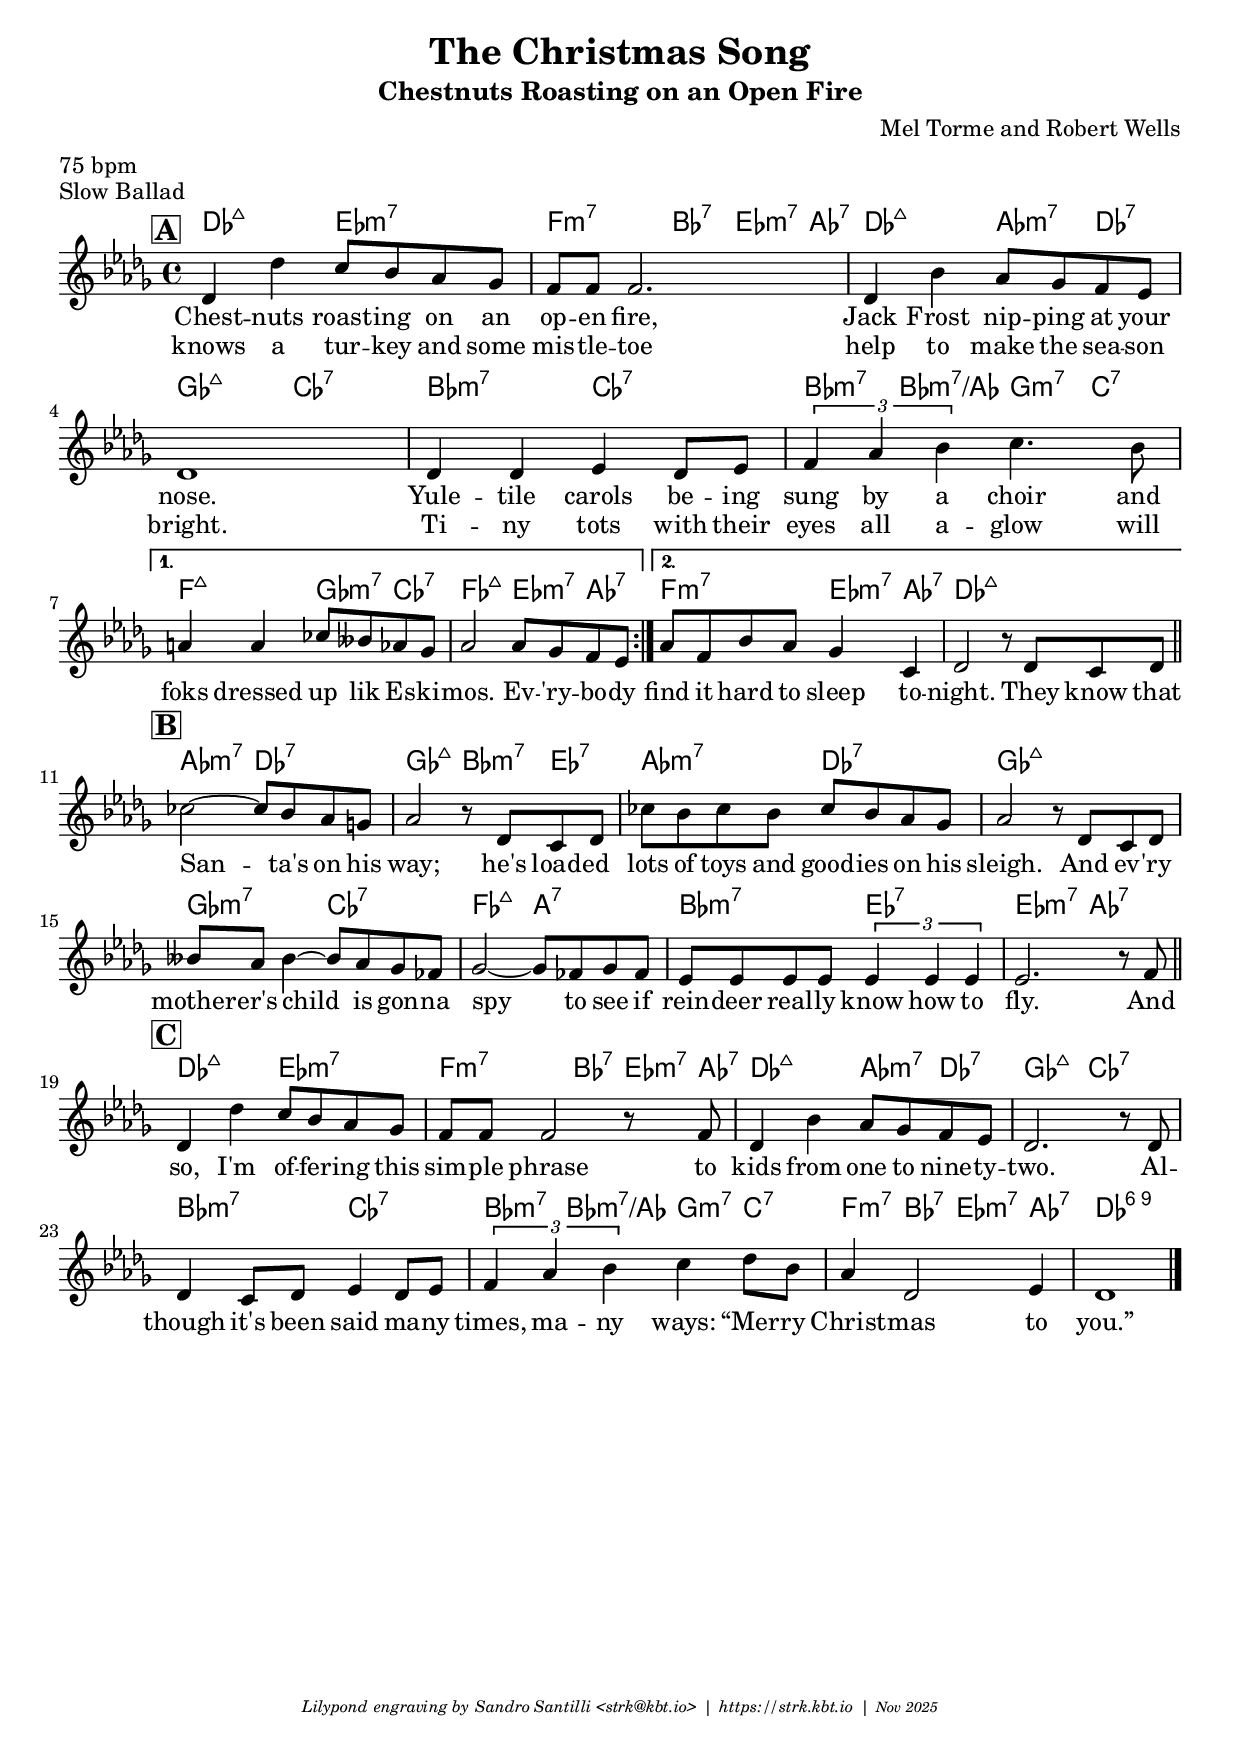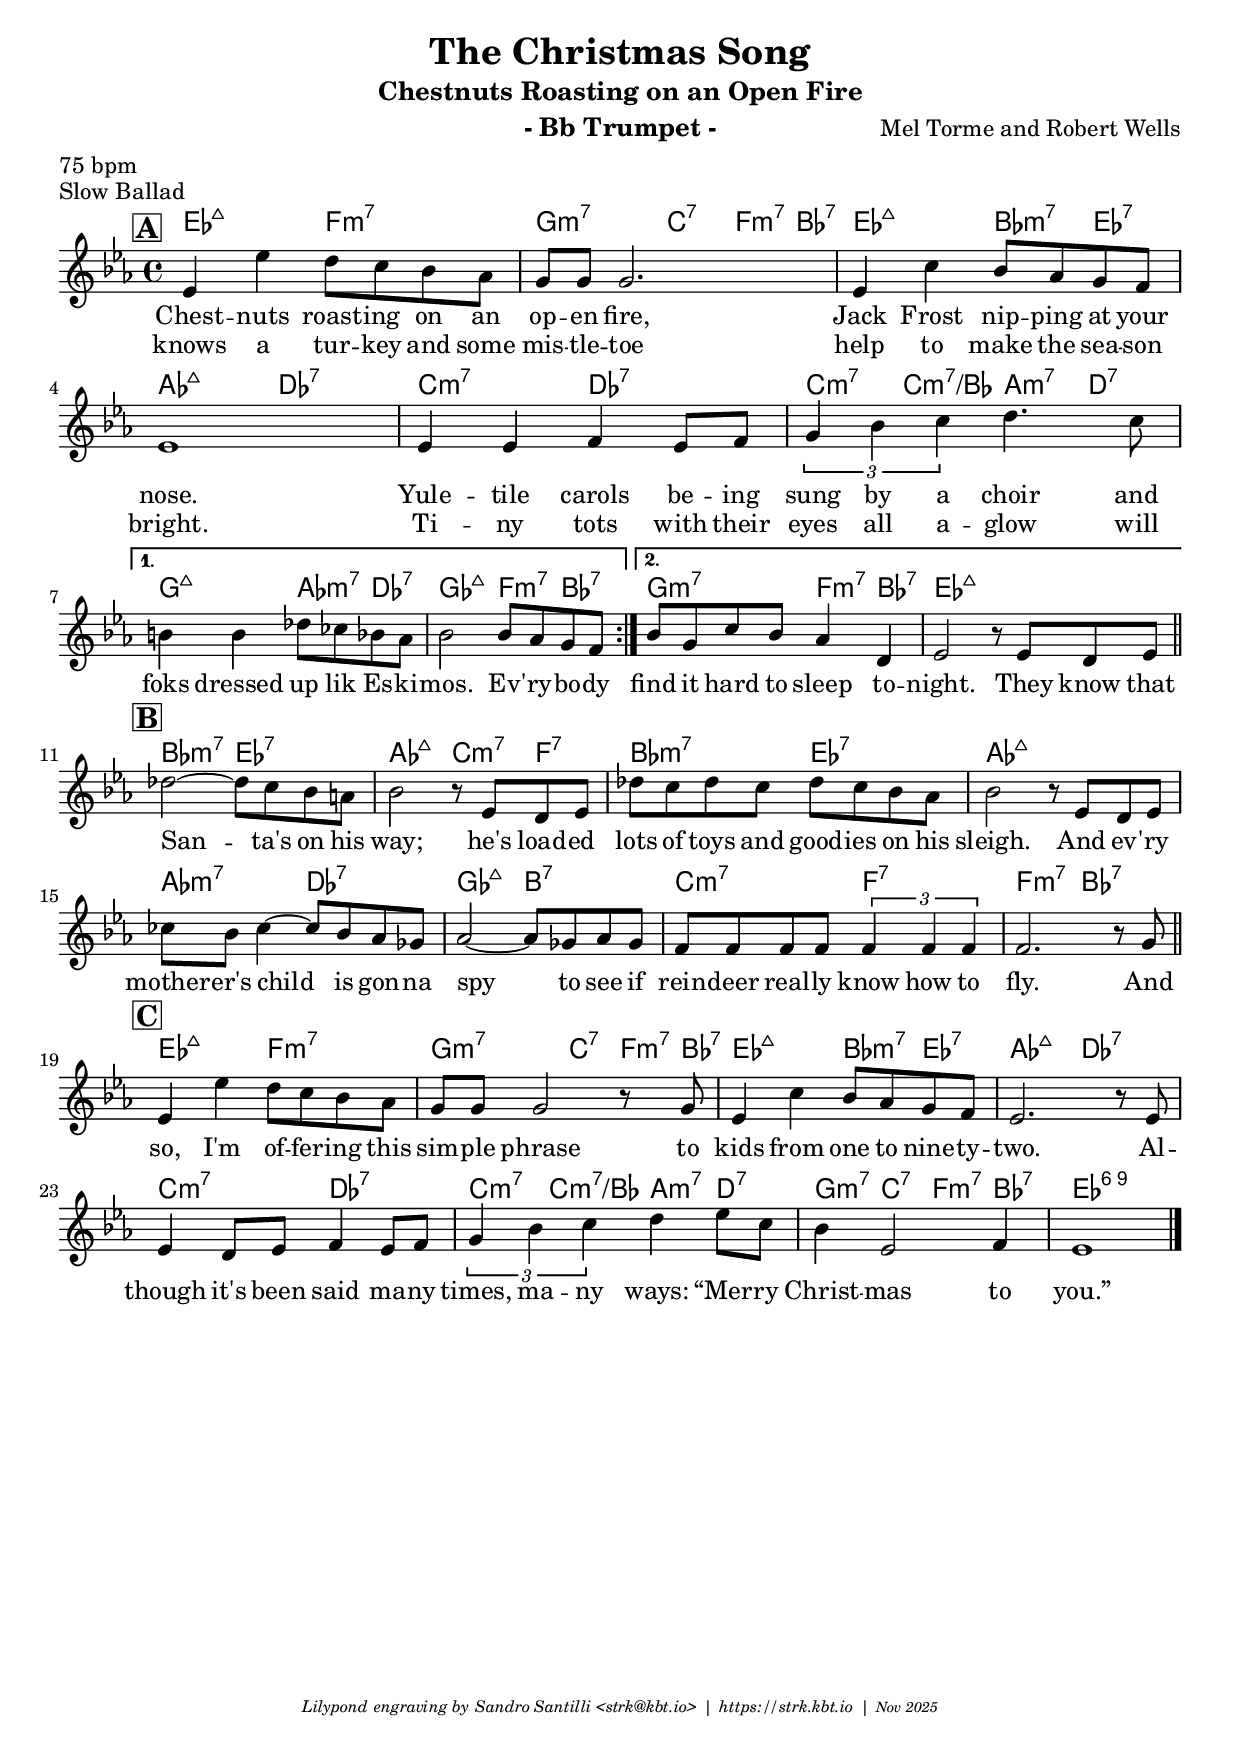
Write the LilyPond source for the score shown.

\version "2.24.0"

%\include "../lilylib/parenthesis.ly"
%#(add-to-load-path "../lilylib")
%#(load "swing.scm")

\header {
  %poet = "Robert Wells"
  title = "The Christmas Song"
  meter = "75 bpm"
  subtitle = "Chestnuts Roasting on an Open Fire"
  composer = "Mel Torme and Robert Wells"
  year = 1946
  piece = "Slow Ballad"
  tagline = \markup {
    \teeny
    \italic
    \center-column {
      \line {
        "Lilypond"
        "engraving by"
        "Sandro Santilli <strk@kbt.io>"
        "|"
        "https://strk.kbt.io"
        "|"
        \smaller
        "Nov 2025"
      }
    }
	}
}

\paper { indent = 0\cm }

\layout
{
  \set Score.rehearsalMarkFormatter = #format-mark-box-alphabet
}

harmony_colorado =  \chordmode {

  % Do not repeat chord symbols
  \set chordChanges = ##t

  \mark #1

  \repeat volta 2 {
    ees2:maj7 f:m7 |
      g:m7 c4:7 f8:m7 bes:7 |
      ees2:maj7 bes4:m7 ees:7 |
      aes2:maj7 des:7 |
      c:m7 des:7 |
      c4:m7 c:m7/bes a:m7 d:7 |
  } \alternative {
    {
      g2:maj7 aes4:m7 des:7 |
      ges2:maj7 f4:m7 bes:7 |
    }
    {
      g2:m7 f4:m7 bes:7 |
      ees1:maj7 |
    }
  }

  \bar "||"

  \mark #2

  bes2:m7 ees:7 |

    aes2:maj7 c4:m7 f:7 |
    bes2:m7 ees:7 |
    aes1:maj7 |
    aes2:m7 des:7 |


  ges2:maj7 b:7 | %16
    c:m7 f:7 |
    f:m7 bes:7 |

  \bar "||"

  \mark #3

    ees2:maj7 f:m7 |


      g:m7 c4:7 f8:m7 bes:7 | %20

      ees2:maj7 bes4:m7 ees:7 |
      aes2:maj7 des:7 |
      c:m7 des:7 |


      c4:m7 c:m7/bes a:m7 d:7 |
      g4:m7 c:7 f:m7 bes:7 |
      ees1:6.9 |

  \bar "|."

}

harmony = \harmony_colorado

melody = \relative c' {
  \key ees \major
  \time 4/4

  \mark #1
  \repeat volta 2 {

    ees4 ees' d8 c bes aes | g g g2. |
    ees4 c' bes8 aes g f | ees1 |

      ees4 ees f ees8 f |
      \tuplet 3/2 { g4 bes c } d4. c8 |

  \break

  } \alternative {
    {
      b4 b des8 ces bes aes |
      bes2 bes8 aes g f |
    }
    {
      bes8 g c bes aes4 d, |
      ees2 r8 ees d ees |
    }
  }

  \break
  \mark #2

  des'2~ des8 c bes a |
    bes2 r8 ees, d ees |
    des' c des c des c bes aes |
    bes2 r8 ees, d ees |
    ces' bes ces4~ ces8 bes aes ges |

  aes2~ aes8 ges aes ges |
    f f f f \tuplet 3/2 { f4 f f } |
    f2. r8 g |

  \bar "||"
  \mark #3

  ees4 ees' d8 c bes aes | %19
    g g g2 r8 g | %20

  ees4 c' bes8 aes g f | ees2. r8 ees |

  ees4 d8 ees f4 ees8 f |
    \tuplet 3/2 { g4 bes c }  d4 ees8 c |

  bes4 ees,2 f4 | ees1 \bar "|."

}

words = \lyricmode {
  <<
  {
    Chest -- nuts roast -- ing on an op -- en fire,
    Jack Frost nip -- ping at your nose.

    Yule -- tile  carols be -- ing sung by a choir and
    foks dressed up lik Es -- ki -- mos.

    Ev -- 'ry -- bo -- dy
  }
  \new Lyrics {
    knows a tur -- key and some mis -- tle -- toe
    help to make the sea -- son bright.

    Ti -- ny tots with their eyes all a -- glow will
  }
  >>

  find it hard to sleep to -- night.

  They know that San -- ta's on his way;
  he's load -- ed lots of toys and good -- ies on his sleigh.

  And ev -- 'ry mother -- er's child is gon -- na spy
  to see if rein -- deer real -- ly know how to fly.

  And so, I'm of -- fer -- ing this sim -- ple phrase
  to kids from one to nine -- ty -- two.

  Al -- though it's been said ma -- ny times,
  ma -- ny ways: “Mer -- ry  Christ -- mas to  you.”
  
}

% The lead sheet
leadSheet = {
    <<
      \context ChordNames { \harmony }
      \new Staff {
        \new Voice = "vocal" { \melody }
      }

	    \new Lyrics \lyricsto "vocal" \words
    >>
}

midiScore = {
  %\tripletFeel 8
  \unfoldRepeats
  <<
    \context ChordNames { \harmony }
    \new Staff {
      \new Voice = "vocal" { \melody }
    }
  >>
}

\book {
  \bookOutputSuffix "track-Db"
  \score {
    \transpose c bes,
    \midiScore
    \midi {
      \context {
        \Score tempoWholesPerMinute = #(ly:make-moment 75 4)
      }
    }
  }
}

\book {
  \bookOutputSuffix "Eb"
  \header { instrument = "- Bb Trumpet -" }
  \score {
    \leadSheet
  }
}

\book {
  \bookOutputSuffix "Db"
  %\header { instrument = "- concert key -" }
  \score {
    \transpose c bes,
    \leadSheet
  }
}
